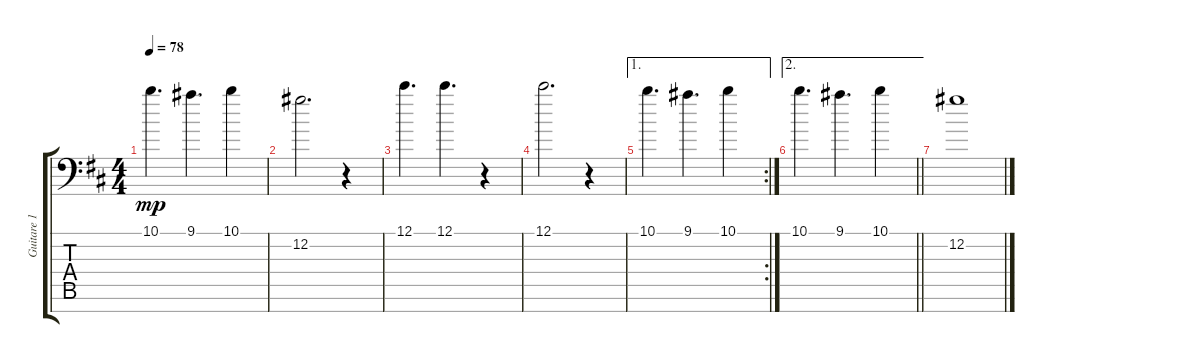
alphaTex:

\track ("Guitare 1" "Guitare 1") {instrument overdrivenguitar}
\staff {score tabs}
\tuning (Db4 Ab3 E3 B2 Gb2 Db2 Ab1) {hide}
\ts (4 4)
\tempo 78
\clef f4
\ks d
10.1.4{d dy mp} 9.1.4{d} 10.1.4 |
12.2.2{d} r.4 |
12.1.4{d} 12.1.4{d} r.4 |
12.1.2{d} r.4 |
\ae 1
\rc 2
10.1.4{d} 9.1.4{d} 10.1.4 |
\ae 2
\barLineRight lightlight
10.1.4{d} 9.1.4{d} 10.1.4 |
12.2.1
